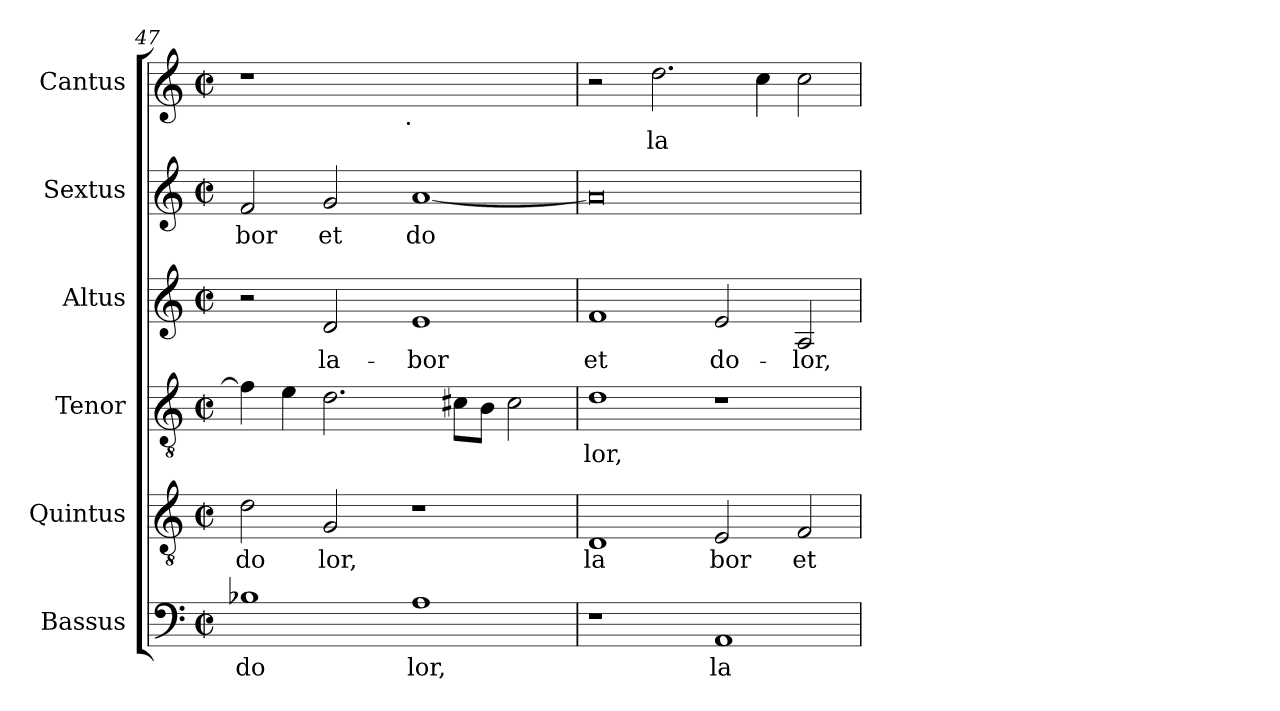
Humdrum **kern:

**kern	**text	**kern	**text	**kern	**text	**kern	**text	**kern	**text	**kern	**text
*part6	*part6	*part5	*part5	*part4	*part4	*part3	*part3	*part2	*part2	*part1	*part1
*staff6	*staff6	*staff5	*staff5	*staff4	*staff4	*staff3	*staff3	*staff2	*staff2	*staff1	*staff1
*I"Bassus	*	*I"Quintus	*	*I"Tenor	*	*I"Altus	*	*I"Sextus	*	*I"Cantus	*
*clefF4	*	*clefGv2	*	*clefGv2	*	*clefG2	*	*clefG2	*	*clefG2	*
*k[]	*	*k[]	*	*k[]	*	*k[]	*	*k[]	*	*k[]	*
*C:	*	*C:	*	*C:	*	*C:	*	*C:	*	*C:	*
*M2/2	*	*M2/2	*	*M2/2	*	*M2/2	*	*M2/2	*	*M2/2	*
*met(c|)	*	*met(c|)	*	*met(c|)	*	*met(c|)	*	*met(c|)	*	*met(c|)	*
=47	=47	=47	=47	=47	=47	=47	=47	=47	=47	=47	=47
!	!LO:LY:b:cj	!	!LO:LY:b:cj	!	!LO:LY:b	!	!	!	!LO:LY:b:cj	!	!
*	*	*	*	*	*	*	*	*	*	*^	*
1B-X	do	2d\	do	4f\]	.	2r	.	2f/	-bor	1r	2ryy	.
!	!	!	!	!	!LO:LY:b	!	!	!	!	!	!	!
.	.	.	.	4e\	.	.	.	.	.	.	.	.
!	!	!	!LO:LY:b:cj	!	!LO:LY:b	!	!LO:LY:b:cj	!	!LO:LY:b:cj	!	!	!
.	.	2G/	lor,	2.d\	.	2d/	la-	2g/	et	.	4ryy	.
.	.	.	.	.	.	.	.	.	.	.	8...ryy	.
!	!	!	!	!	!	!	!	!	!	!	!LO:TX:b:t=.	!
.	.	.	.	.	.	.	.	.	.	.	1ryy	.
!	!LO:LY:b:cj	!	!	!	!	!	!LO:LY:b:cj	!	!LO:LY:b:cj	!	!	!
1A	lor,	1r	.	.	.	1e	-bor	[<1a	do-	1ryy	.	.
!	!	!	!	!	!LO:LY:b	!	!	!	!	!	!	!
.	.	.	.	8c#\L	.	.	.	.	.	.	.	.
!	!	!	!	!	!LO:LY:b	!	!	!	!	!	!	!
.	.	.	.	8B\J	.	.	.	.	.	.	.	.
!	!	!	!	!	!LO:LY:b	!	!	!	!	!	!	!
.	.	.	.	2c#\	.	.	.	.	.	.	.	.
.	.	.	.	.	.	.	.	.	.	.	64ryy	.
=48	=48	=48	=48	=48	=48	=48	=48	=48	=48	=48	=48	=48
!	!	!	!LO:LY:b:cj	!	!LO:LY:b	!	!LO:LY:b:cj	!	!LO:LY:b:cj	!	!	!
*	*	*	*	*	*	*	*	*	*	*v	*v	*
1r	.	1D	la	1d	lor,	1f	et	0a]	--	2r	.
!	!	!	!	!	!	!	!	!	!	!	!LO:LY:b:cj
.	.	.	.	.	.	.	.	.	.	2.dd\	la
!	!LO:LY:b:cj	!	!LO:LY:b:cj	!	!	!	!LO:LY:b:cj	!	!	!	!
1AA	la	2E/	bor	1r	.	2e/	do-	.	.	.	.
!	!	!	!	!	!	!	!	!	!	!	!LO:LY:b:cj
.	.	.	.	.	.	.	.	.	.	4cc\	.
!	!	!	!LO:LY:b:cj	!	!	!	!LO:LY:b:cj	!	!	!	!LO:LY:b:cj
.	.	2F/	et	.	.	2A/	-lor,	.	.	2cc\	.
=	=	=	=	=	=	=	=	=	=	=	=
*-	*-	*-	*-	*-	*-	*-	*-	*-	*-	*-	*-
